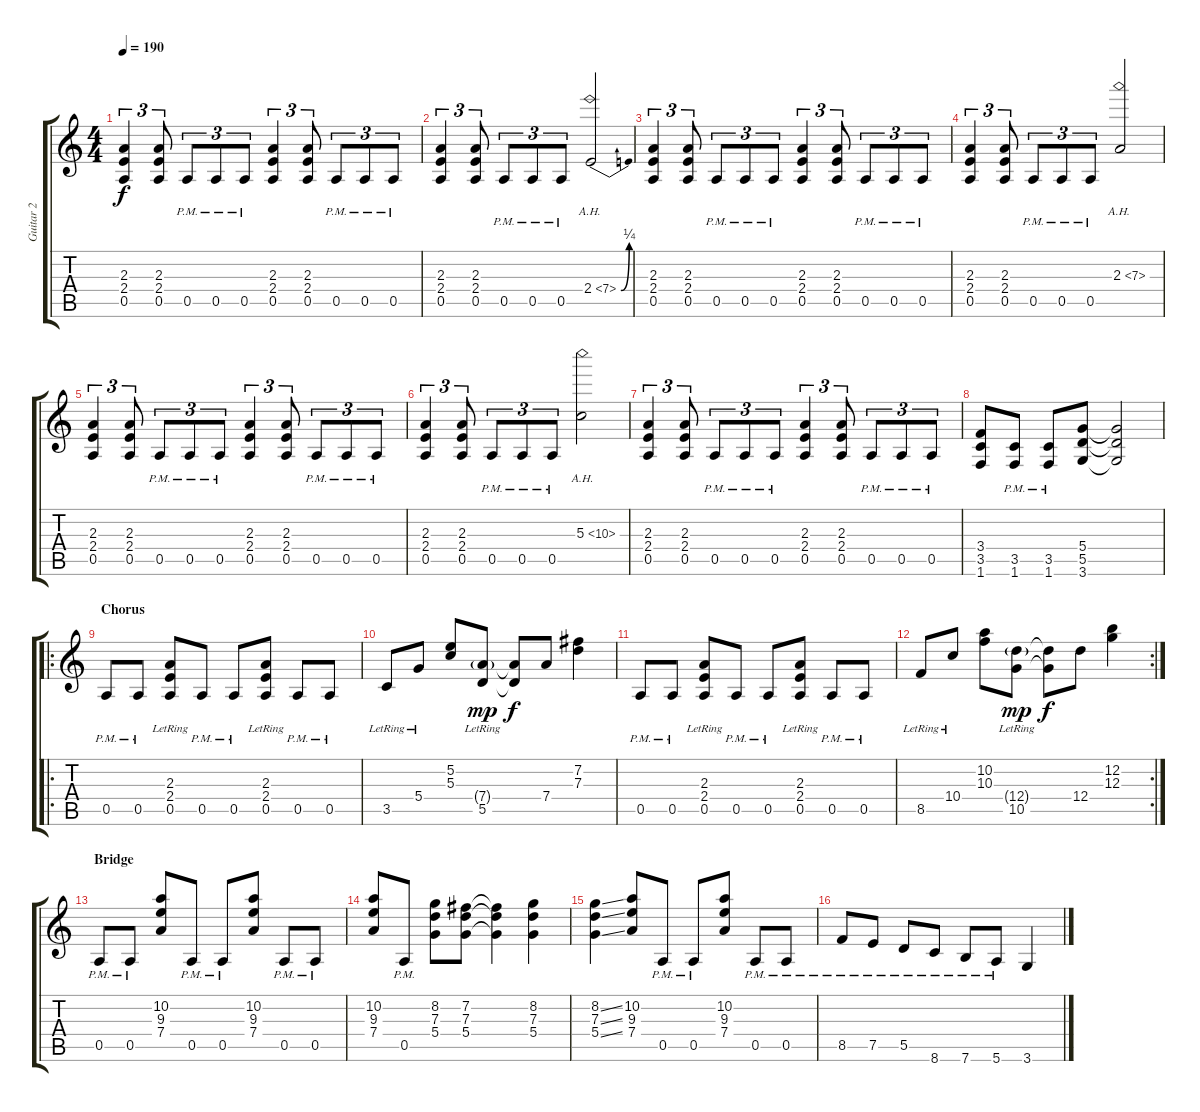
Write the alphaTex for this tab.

\track ("Guitar 2" "Guitar 2") {instrument overdrivenguitar}
\staff {score tabs}
\tuning (E4 B3 G3 D3 A2 E2) {hide}
\ts (4 4)
\tempo 190
\clef g2
\ks c
(2.3 2.4 0.5).4{tu (3 2) dy f} (2.3 2.4 0.5).8{tu (3 2)} 0.5{pm}.8{tu (3 2)} 0.5{pm}.8{tu (3 2)} 0.5{pm}.8{tu (3 2)} (2.3 2.4 0.5).4{tu (3 2)} (2.3 2.4 0.5).8{tu (3 2)} 0.5{pm}.8{tu (3 2)} 0.5{pm}.8{tu (3 2)} 0.5{pm}.8{tu (3 2)} |
(2.3 2.4 0.5).4{tu (3 2)} (2.3 2.4 0.5).8{tu (3 2)} 0.5{pm}.8{tu (3 2)} 0.5{pm}.8{tu (3 2)} 0.5{pm}.8{tu (3 2)} 2.4{be (bend 0 0 60 1) ah 5}.2 |
(2.3 2.4 0.5).4{tu (3 2)} (2.3 2.4 0.5).8{tu (3 2)} 0.5{pm}.8{tu (3 2)} 0.5{pm}.8{tu (3 2)} 0.5{pm}.8{tu (3 2)} (2.3 2.4 0.5).4{tu (3 2)} (2.3 2.4 0.5).8{tu (3 2)} 0.5{pm}.8{tu (3 2)} 0.5{pm}.8{tu (3 2)} 0.5{pm}.8{tu (3 2)} |
(2.3 2.4 0.5).4{tu (3 2)} (2.3 2.4 0.5).8{tu (3 2)} 0.5{pm}.8{tu (3 2)} 0.5{pm}.8{tu (3 2)} 0.5{pm}.8{tu (3 2)} 2.3{ah 5}.2 |
(2.3 2.4 0.5).4{tu (3 2)} (2.3 2.4 0.5).8{tu (3 2)} 0.5{pm}.8{tu (3 2)} 0.5{pm}.8{tu (3 2)} 0.5{pm}.8{tu (3 2)} (2.3 2.4 0.5).4{tu (3 2)} (2.3 2.4 0.5).8{tu (3 2)} 0.5{pm}.8{tu (3 2)} 0.5{pm}.8{tu (3 2)} 0.5{pm}.8{tu (3 2)} |
(2.3 2.4 0.5).4{tu (3 2)} (2.3 2.4 0.5).8{tu (3 2)} 0.5{pm}.8{tu (3 2)} 0.5{pm}.8{tu (3 2)} 0.5{pm}.8{tu (3 2)} 5.3{ah 5}.2 |
(2.3 2.4 0.5).4{tu (3 2)} (2.3 2.4 0.5).8{tu (3 2)} 0.5{pm}.8{tu (3 2)} 0.5{pm}.8{tu (3 2)} 0.5{pm}.8{tu (3 2)} (2.3 2.4 0.5).4{tu (3 2)} (2.3 2.4 0.5).8{tu (3 2)} 0.5{pm}.8{tu (3 2)} 0.5{pm}.8{tu (3 2)} 0.5{pm}.8{tu (3 2)} |
(3.4 3.5 1.6).8 (3.5{pm} 1.6{pm}).8 (3.5{pm} 1.6{pm}).8 (5.4 5.5 3.6).8 (5.4{t} 5.5{t} 3.6{t}).2 |
\ro
\section ("" "Chorus")
0.5{pm}.8 0.5{pm}.8 (2.3{lr} 2.4{lr} 0.5).8 0.5{pm}.8 0.5{pm}.8 (2.3{lr} 2.4{lr} 0.5).8 0.5{pm}.8 0.5{pm}.8 |
3.5{lr}.8 5.4{lr}.8 (5.2 5.3).8 (7.4{g lr} 5.5{lr}).8{dy mp} (7.4{t} 5.5{t}).8{dy f} 7.4.8 (7.2 7.3).4 |
0.5{pm}.8 0.5{pm}.8 (2.3{lr} 2.4{lr} 0.5).8 0.5{pm}.8 0.5{pm}.8 (2.3{lr} 2.4{lr} 0.5).8 0.5{pm}.8 0.5{pm}.8 |
\rc 2
8.5{lr}.8 10.4{lr}.8 (10.2 10.3).8 (12.4{g lr} 10.5{lr}).8{dy mp} (12.4{t} 10.5{t}).8{dy f} 12.4.8 (12.2 12.3).4 |
\section ("" "Bridge")
0.5{pm}.8 0.5{pm}.8 (10.2 9.3 7.4).8 0.5{pm}.8 0.5{pm}.8 (10.2 9.3 7.4).8 0.5{pm}.8 0.5{pm}.8 |
(10.2 9.3 7.4).8 0.5{pm}.8 (8.2 7.3 5.4).8 (7.2 7.3 5.4).8 (7.2{t} 7.3{t} 5.4{t}).4 (8.2 7.3 5.4).4 |
(8.2{ss} 7.3{ss} 5.4{ss}).4 (10.2 9.3 7.4).8 0.5{pm}.8 0.5{pm}.8 (10.2 9.3 7.4).8 0.5{pm}.8 0.5{pm}.8 |
8.5{pm}.8 7.5{pm}.8 5.5{pm}.8 8.6{pm}.8 7.6{pm}.8 5.6{pm}.8 3.6.4
